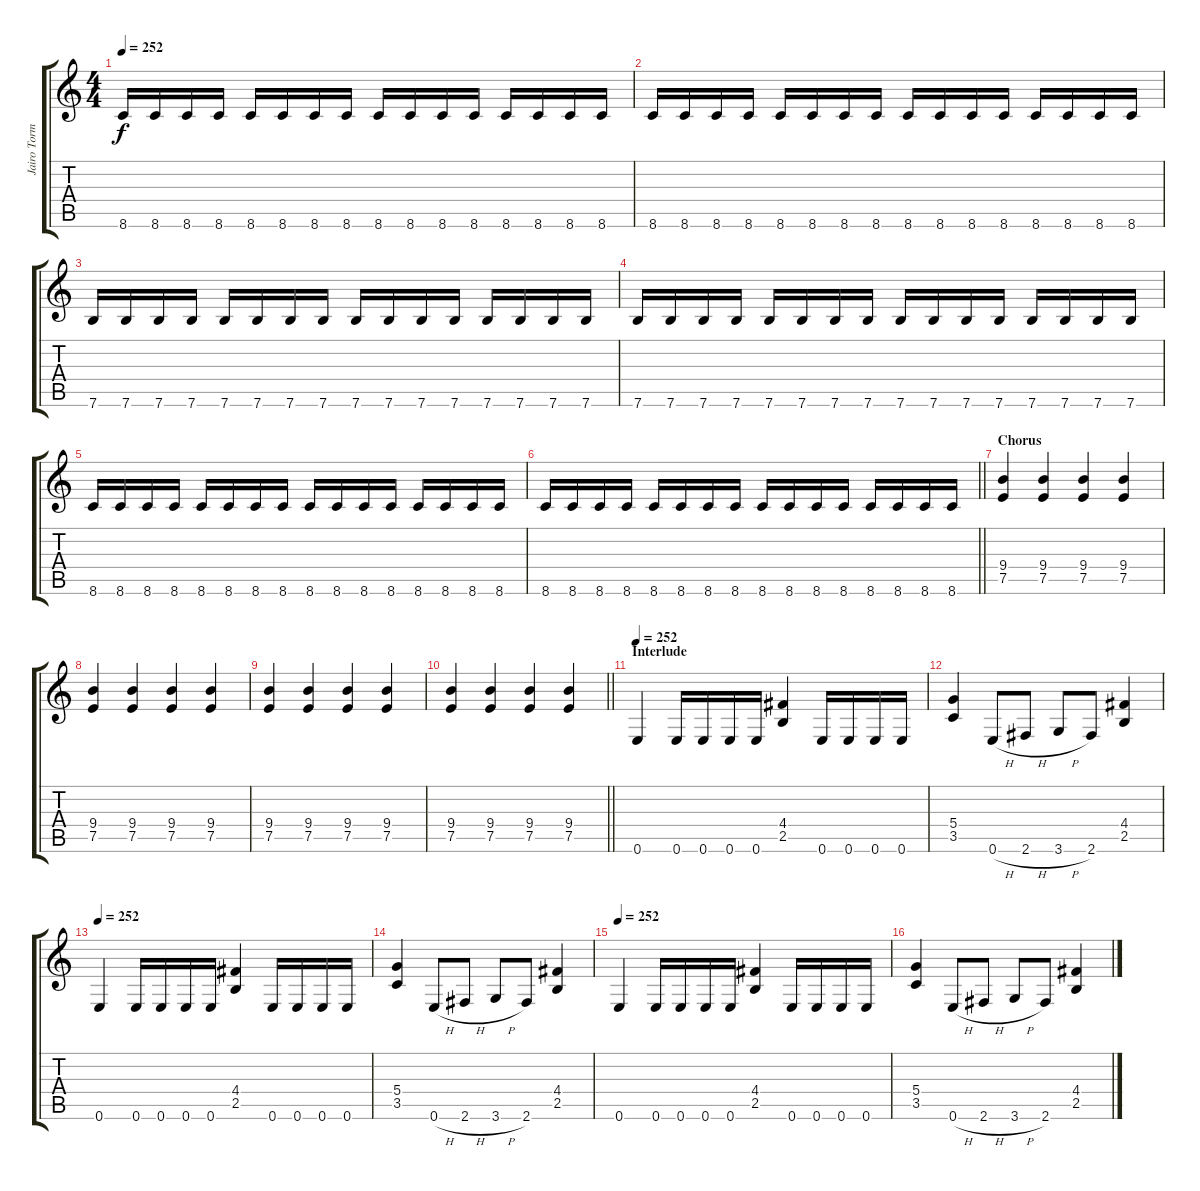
\track ("Jairo Tormentor" "Jairo Torm") {instrument overdrivenguitar}
\staff {score tabs}
\tuning (E4 B3 G3 D3 A2 E2) {hide}
\ts (4 4)
\tempo 252
\clef g2
\ks c
8.6.16{dy f} 8.6.16 8.6.16 8.6.16 8.6.16 8.6.16 8.6.16 8.6.16 8.6.16 8.6.16 8.6.16 8.6.16 8.6.16 8.6.16 8.6.16 8.6.16 |
8.6.16 8.6.16 8.6.16 8.6.16 8.6.16 8.6.16 8.6.16 8.6.16 8.6.16 8.6.16 8.6.16 8.6.16 8.6.16 8.6.16 8.6.16 8.6.16 |
7.6.16 7.6.16 7.6.16 7.6.16 7.6.16 7.6.16 7.6.16 7.6.16 7.6.16 7.6.16 7.6.16 7.6.16 7.6.16 7.6.16 7.6.16 7.6.16 |
7.6.16 7.6.16 7.6.16 7.6.16 7.6.16 7.6.16 7.6.16 7.6.16 7.6.16 7.6.16 7.6.16 7.6.16 7.6.16 7.6.16 7.6.16 7.6.16 |
8.6.16 8.6.16 8.6.16 8.6.16 8.6.16 8.6.16 8.6.16 8.6.16 8.6.16 8.6.16 8.6.16 8.6.16 8.6.16 8.6.16 8.6.16 8.6.16 |
\barLineRight lightlight
8.6.16 8.6.16 8.6.16 8.6.16 8.6.16 8.6.16 8.6.16 8.6.16 8.6.16 8.6.16 8.6.16 8.6.16 8.6.16 8.6.16 8.6.16 8.6.16 |
\section ("" "Chorus")
(9.4 7.5).4 (9.4 7.5).4 (9.4 7.5).4 (9.4 7.5).4 |
(9.4 7.5).4 (9.4 7.5).4 (9.4 7.5).4 (9.4 7.5).4 |
(9.4 7.5).4 (9.4 7.5).4 (9.4 7.5).4 (9.4 7.5).4 |
\barLineRight lightlight
(9.4 7.5).4 (9.4 7.5).4 (9.4 7.5).4 (9.4 7.5).4 |
\section ("" "Interlude")
\tempo 252
0.6.4 0.6.16 0.6.16 0.6.16 0.6.16 (4.4 2.5).4 0.6.16 0.6.16 0.6.16 0.6.16 |
(5.4 3.5).4 0.6{h}.8 2.6{h}.8 3.6{h}.8 2.6.8 (4.4 2.5).4 |
\tempo 252
0.6.4 0.6.16 0.6.16 0.6.16 0.6.16 (4.4 2.5).4 0.6.16 0.6.16 0.6.16 0.6.16 |
(5.4 3.5).4 0.6{h}.8 2.6{h}.8 3.6{h}.8 2.6.8 (4.4 2.5).4 |
\tempo 252
0.6.4 0.6.16 0.6.16 0.6.16 0.6.16 (4.4 2.5).4 0.6.16 0.6.16 0.6.16 0.6.16 |
(5.4 3.5).4 0.6{h}.8 2.6{h}.8 3.6{h}.8 2.6.8 (4.4 2.5).4
